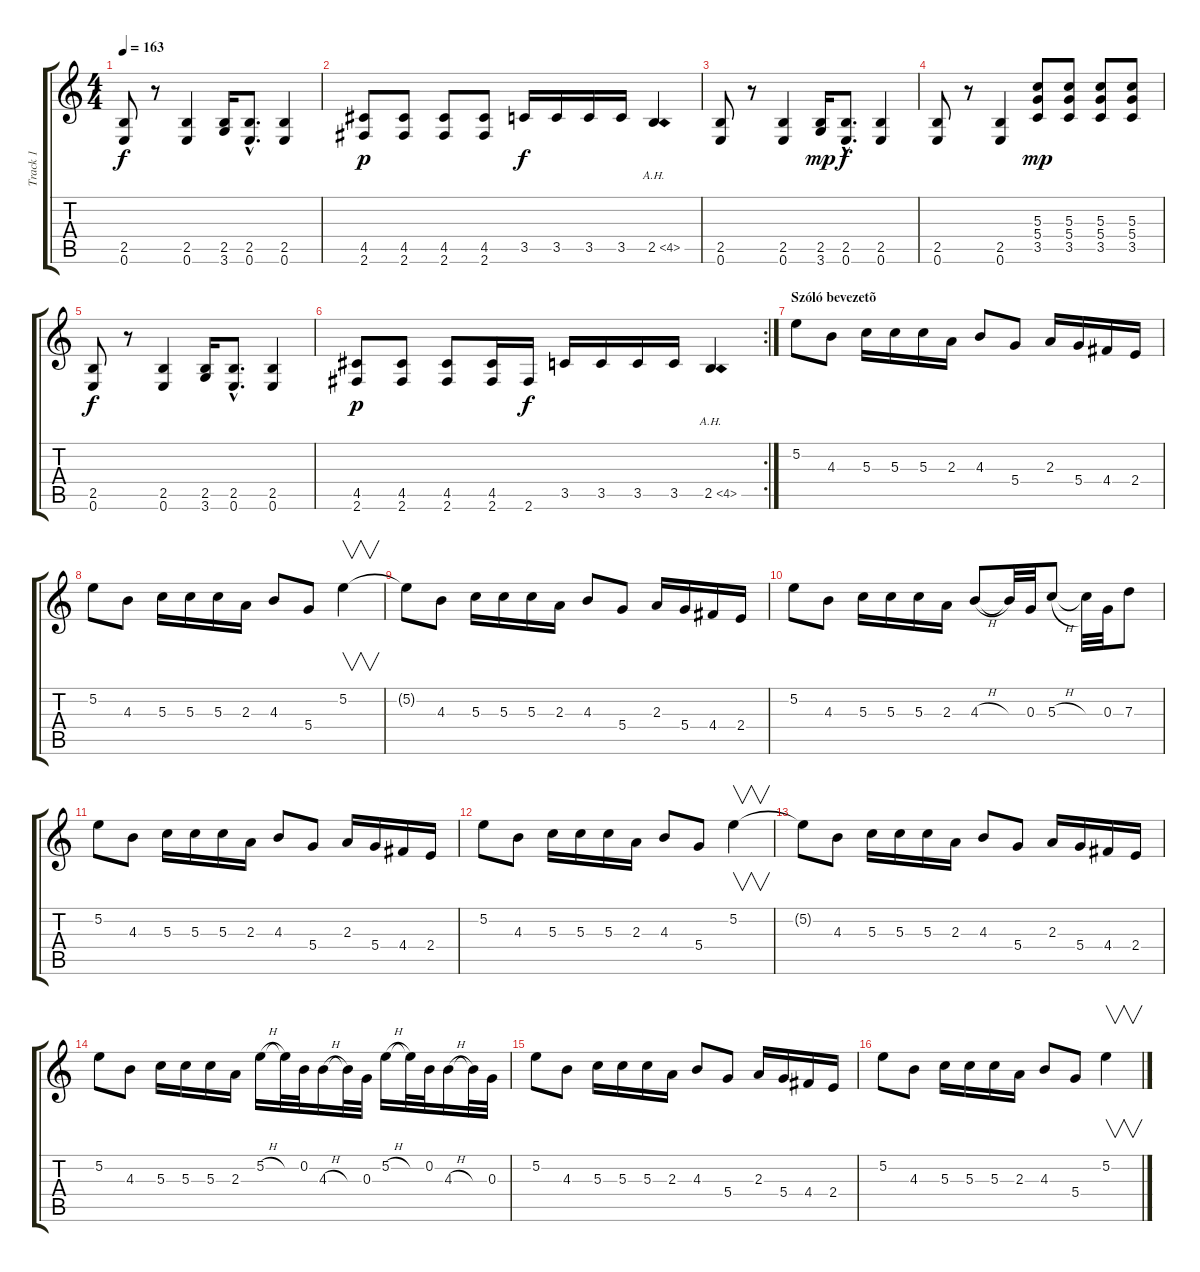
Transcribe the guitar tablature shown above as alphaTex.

\track ("Track 1" "Track 1") {instrument overdrivenguitar}
\staff {score tabs}
\tuning (E4 B3 G3 D3 A2 E2) {hide}
\ts (4 4)
\tempo 163
\clef g2
\ks c
(2.5 0.6).8{dy f} r.8 (2.5 0.6).4 (2.5 3.6).16 (2.5{hac} 0.6{hac}).8{d} (2.5 0.6).4 |
(4.5 2.6).8{dy p} (4.5 2.6).8 (4.5 2.6).8 (4.5 2.6).8 3.5.16{dy f} 3.5.16 3.5.16 3.5.16 2.5{ah 2}.4 |
(2.5 0.6).8 r.8 (2.5 0.6).4 (2.5 3.6).16{dy mp} (2.5{hac} 0.6{hac}).8{d dy f} (2.5 0.6).4 |
(2.5 0.6).8 r.8 (2.5 0.6).4 (5.3 5.4 3.5).8{dy mp} (5.3 5.4 3.5).8 (5.3 5.4 3.5).8 (5.3 5.4 3.5).8 |
(2.5 0.6).8{dy f} r.8 (2.5 0.6).4 (2.5 3.6).16 (2.5{hac} 0.6{hac}).8{d} (2.5 0.6).4 |
\rc 2
(4.5 2.6).8{dy p} (4.5 2.6).8 (4.5 2.6).8 (4.5 2.6).16 2.6.16{dy f} 3.5.16 3.5.16 3.5.16 3.5.16 2.5{ah 2}.4 |
\section ("" "Szóló bevezetõ")
5.2.8{volume 14 balance 8} 4.3.8 5.3.16 5.3.16 5.3.16 2.3.16 4.3.8 5.4.8 2.3.16 5.4.16 4.4.16 2.4.16 |
5.2.8 4.3.8 5.3.16 5.3.16 5.3.16 2.3.16 4.3.8 5.4.8 5.2.4{v} |
5.2{t}.8 4.3.8 5.3.16 5.3.16 5.3.16 2.3.16 4.3.8 5.4.8 2.3.16 5.4.16 4.4.16 2.4.16 |
5.2.8 4.3.8 5.3.16 5.3.16 5.3.16 2.3.16 4.3{h}.8 4.3{t}.32 0.3.32 5.3{h}.8 5.3{t}.32 0.3.32 7.3.8 |
5.2.8 4.3.8 5.3.16 5.3.16 5.3.16 2.3.16 4.3.8 5.4.8 2.3.16 5.4.16 4.4.16 2.4.16 |
5.2.8 4.3.8 5.3.16 5.3.16 5.3.16 2.3.16 4.3.8 5.4.8 5.2.4{v} |
5.2{t}.8 4.3.8 5.3.16 5.3.16 5.3.16 2.3.16 4.3.8 5.4.8 2.3.16 5.4.16 4.4.16 2.4.16 |
5.2.8 4.3.8 5.3.16 5.3.16 5.3.16 2.3.16 5.2{h}.16 5.2{t}.32 0.2.32 4.3{h}.16 4.3{t}.32 0.3.32 5.2{h}.16 5.2{t}.32 0.2.32 4.3{h}.16 4.3{t}.32 0.3.32 |
5.2.8 4.3.8 5.3.16 5.3.16 5.3.16 2.3.16 4.3.8 5.4.8 2.3.16 5.4.16 4.4.16 2.4.16 |
5.2.8 4.3.8 5.3.16 5.3.16 5.3.16 2.3.16 4.3.8 5.4.8 5.2.4{v}
